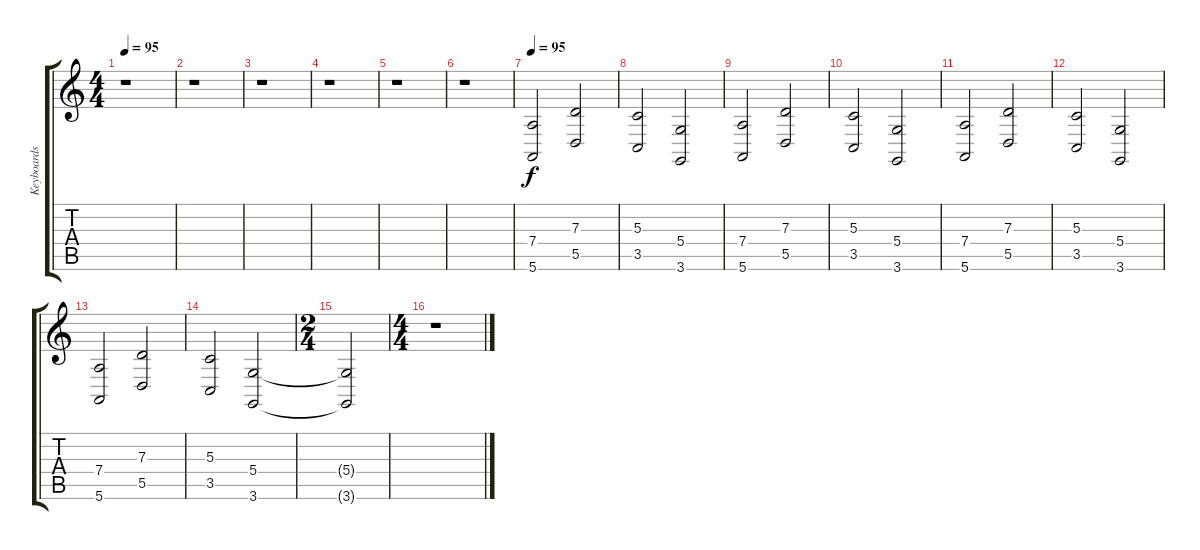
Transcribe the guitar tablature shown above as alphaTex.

\track ("Keyboards" "Keyboards") {instrument stringensemble1}
\staff {score tabs}
\tuning (E4 B3 G3 D3 A2 E2) {hide}
\ts (4 4)
\tempo 95
\clef g2
\ks c
r.1{dy f} |
r.1 |
r.1 |
r.1 |
r.1 |
r.1 |
\tempo 95
(7.4 5.6).2 (7.3 5.5).2 |
(5.3 3.5).2 (5.4 3.6).2 |
(7.4 5.6).2 (7.3 5.5).2 |
(5.3 3.5).2 (5.4 3.6).2 |
(7.4 5.6).2 (7.3 5.5).2 |
(5.3 3.5).2 (5.4 3.6).2 |
(7.4 5.6).2 (7.3 5.5).2 |
(5.3 3.5).2 (5.4 3.6).2 |
\ts (2 4)
(5.4{t} 3.6{t}).2 |
\ts (4 4)
r.1
